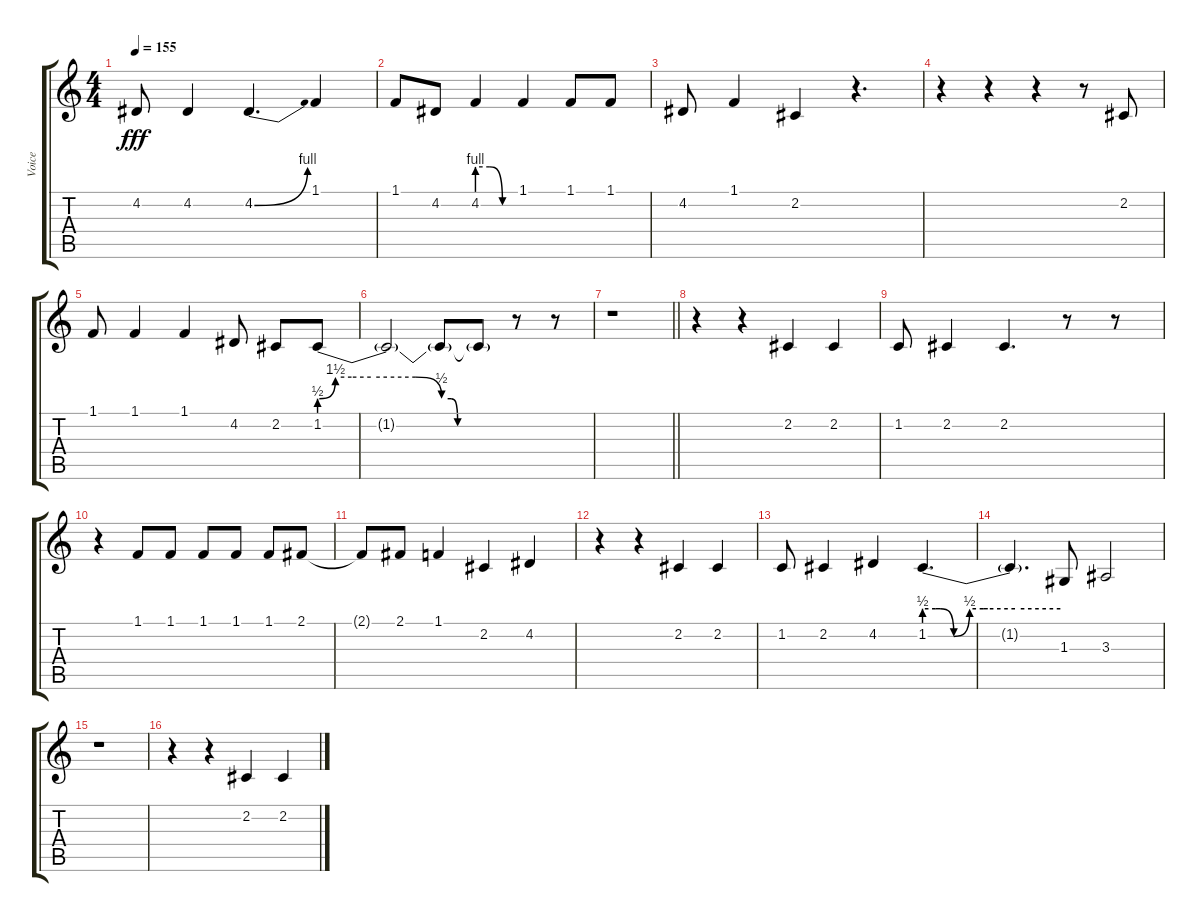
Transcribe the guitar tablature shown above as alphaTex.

\track ("Voice" "Voice") {instrument drawbarorgan}
\staff {score tabs}
\tuning (E4 B3 G3 D3 A2 E2) {hide}
\ts (4 4)
\tempo 155
\clef g2
\ks c
4.2.8{dy fff} 4.2.4 4.2{be (bend 0 0 60 4)}.4{d} 1.1.4 |
1.1.8 4.2.8 4.2{be (custom 0 4 20 4 40 0 60 0)}.4 1.1.4 1.1.8 1.1.8 |
4.2.8 1.1.4 2.2.4 r.4{d} |
r.4 r.4 r.4 r.8 2.2.8 |
1.1.8 1.1.4 1.1.4 4.2.8 2.2.8 1.2{be (custom 0 2 5 6 10 6 16 6 30 6 38 2 41 2 43 0 49 0 60 0)}.8 |
1.2{t}.2 1.2{t}.8 1.2{t}.8 r.8 r.8 |
\barLineRight lightlight
r.1 |
r.4 r.4 2.2.4 2.2.4 |
1.2.8 2.2.4 2.2.4{d} r.8 r.8 |
r.4 1.1.8 1.1.8 1.1.8 1.1.8 1.1.8 2.1.8 |
2.1{t}.8 2.1.8 1.1.4 2.2.4 4.2.4 |
r.4 r.4 2.2.4 2.2.4 |
1.2.8 2.2.4 4.2.4 1.2{be (custom 0 2 5 2 7 2 13 0 20 2 26 2 28 2 40 2 60 2)}.4{d} |
1.2{t}.4{d} 1.3.8 3.3.2 |
r.1 |
r.4 r.4 2.2.4 2.2.4
